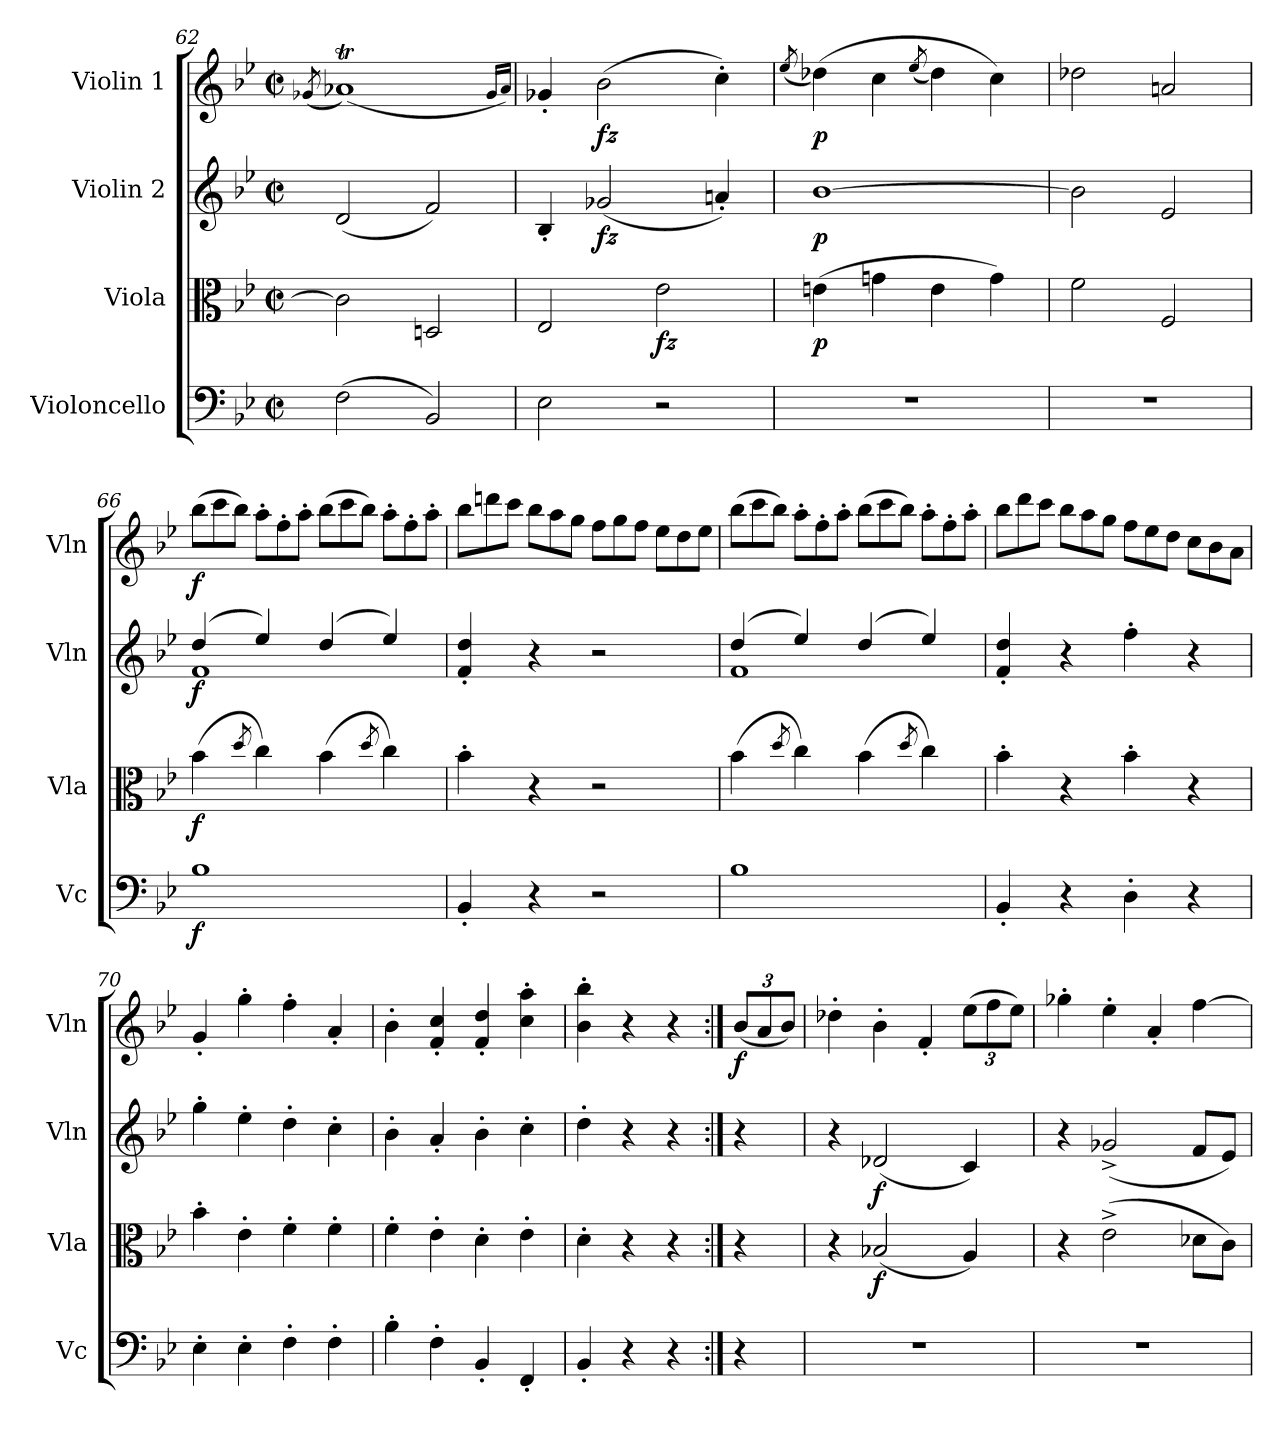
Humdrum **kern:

**kern	**dynam	**kern	**dynam	**kern	**dynam	**kern	**dynam
*part4	*part4	*part3	*part3	*part2	*part2	*part1	*part1
*staff4	*staff4	*staff3	*staff3	*staff2	*staff2	*staff1	*staff1
*I"Violoncello	*	*I"Viola	*	*I"Violin 2	*	*I"Violin 1	*
*I'Vc	*	*I'Vla	*	*I'Vln	*	*I'Vln	*
*clefF4	*	*clefC3	*	*clefG2	*	*clefG2	*
*k[b-e-]	*	*k[b-e-]	*	*k[b-e-]	*	*k[b-e-]	*
*M2/2	*	*M2/2	*	*M2/2	*	*M2/2	*
*met(c|)	*	*met(c|)	*	*met(c|)	*	*met(c|)	*
=62	=62	=62	=62	=62	=62	=62	=62
.	.	.	.	.	.	(8qg-X/	.
(2F\	.	2c-\]	.	(2d/	.	(1a-XT)	.
2BB-/)	.	2Dn/	.	2f/)	.	.	.
.	.	.	.	.	.	16qg-/LL	.
.	.	.	.	.	.	16qa-/JJ)	.
=63	=63	=63	=63	=63	=63	=63	=63
2E-\	.	2E-/	.	4B-'/	.	4g-X'/	.
!	!	!	!	!	!LO:DY:b	!	!LO:DY:b
.	.	.	.	(2g-X/	fz	(2b-\	fz
!	!	!	!LO:DY:b	!	!	!	!
2r	.	2e-\	fz	.	.	.	.
.	.	.	.	4an'/)	.	4cc'\)	.
!!LO:PB:g=z
=64	=64	=64	=64	=64	=64	=64	=64
.	.	.	.	.	.	(8qee-/	.
!	!	!	!LO:DY:b	!	!LO:DY:b	!	!LO:DY:b
1r	.	(4en\	p	[1b-	p	(4dd-X\)	p
.	.	4gn\	.	.	.	4cc\	.
.	.	.	.	.	.	(8qee-/	.
.	.	4e\	.	.	.	4dd-\)	.
.	.	4g\)	.	.	.	4cc\)	.
=65	=65	=65	=65	=65	=65	=65	=65
1r	.	2f\	.	2b-\]	.	2dd-X\	.
.	.	2F/	.	2e-/	.	2an/	.
=66	=66	=66	=66	=66	=66	=66	=66
*	*	*	*	*^	*	*	*
*	*	*	*	*	*	*	*Xtuplet	*
!	!LO:DY:b	!	!LO:DY:b	!	!	!LO:DY:b	!	!LO:DY:b
1B-	f	(<4b-\	f	(4dd/	1f	f	(12bb-\L	f
.	.	.	.	.	.	.	12ccc\	.
.	.	.	.	.	.	.	12bb-\J)	.
.	.	8qdd/	.	.	.	.	.	.
.	.	4cc\)	.	4ee-/)	.	.	12aa'\L	.
.	.	.	.	.	.	.	12ff'\	.
.	.	.	.	.	.	.	12aa'\J	.
.	.	(<4b-\	.	(4dd/	.	.	(12bb-\L	.
.	.	.	.	.	.	.	12ccc\	.
.	.	.	.	.	.	.	12bb-\J)	.
.	.	8qdd/	.	.	.	.	.	.
.	.	4cc\)	.	4ee-/)	.	.	12aa'\L	.
.	.	.	.	.	.	.	12ff'\	.
.	.	.	.	.	.	.	12aa'\J	.
*	*	*	*	*v	*v	*	*	*
=67	=67	=67	=67	=67	=67	=67	=67
4BB-'/	.	4b-'\	.	4f/' 4dd/'	.	12bb-\L	.
.	.	.	.	.	.	12dddn\	.
.	.	.	.	.	.	12ccc\J	.
4r	.	4r	.	4r	.	12bb-\L	.
.	.	.	.	.	.	12aa\	.
.	.	.	.	.	.	12gg\J	.
2r	.	2r	.	2r	.	12ff\L	.
.	.	.	.	.	.	12gg\	.
.	.	.	.	.	.	12ff\J	.
.	.	.	.	.	.	12ee-\L	.
.	.	.	.	.	.	12dd\	.
.	.	.	.	.	.	12ee-\J	.
!!LO:LB:g=z
=68	=68	=68	=68	=68	=68	=68	=68
*	*	*	*	*^	*	*	*
1B-	.	(<4b-\	.	(4dd/	1f	.	(12bb-\L	.
.	.	.	.	.	.	.	12ccc\	.
.	.	.	.	.	.	.	12bb-\J)	.
.	.	8qdd/	.	.	.	.	.	.
.	.	4cc\)	.	4ee-/)	.	.	12aa'\L	.
.	.	.	.	.	.	.	12ff'\	.
.	.	.	.	.	.	.	12aa'\J	.
.	.	(<4b-\	.	(4dd/	.	.	(12bb-\L	.
.	.	.	.	.	.	.	12ccc\	.
.	.	.	.	.	.	.	12bb-\J)	.
.	.	8qdd/	.	.	.	.	.	.
.	.	4cc\)	.	4ee-/)	.	.	12aa'\L	.
.	.	.	.	.	.	.	12ff'\	.
.	.	.	.	.	.	.	12aa'\J	.
*	*	*	*	*v	*v	*	*	*
=69	=69	=69	=69	=69	=69	=69	=69
4BB-'/	.	4b-'\	.	4f/' 4dd/'	.	12bb-\L	.
.	.	.	.	.	.	12ddd\	.
.	.	.	.	.	.	12ccc\J	.
4r	.	4r	.	4r	.	12bb-\L	.
.	.	.	.	.	.	12aa\	.
.	.	.	.	.	.	12gg\J	.
4D'\	.	4b-'\	.	4ff'\	.	12ff\L	.
.	.	.	.	.	.	12ee-\	.
.	.	.	.	.	.	12dd\J	.
4r	.	4r	.	4r	.	12cc\L	.
.	.	.	.	.	.	12b-\	.
.	.	.	.	.	.	12a\J	.
=70	=70	=70	=70	=70	=70	=70	=70
4E-'\	.	4b-'\	.	4gg'\	.	4g'/	.
4E-'\	.	4e-'\	.	4ee-'\	.	4gg'\	.
4F'\	.	4f'\	.	4dd'\	.	4ff'\	.
4F'\	.	4f'\	.	4cc'\	.	4a'/	.
=71	=71	=71	=71	=71	=71	=71	=71
4B-'\	.	4f'\	.	4b-'\	.	4b-'\	.
4F'\	.	4e-'\	.	4a'/	.	4f/' 4cc/'	.
4BB-'/	.	4d'\	.	4b-'\	.	4f/' 4dd/'	.
4FF'/	.	4e-'\	.	4cc'\	.	4cc\' 4aa\'	.
=72	=72	=72	=72	=72	=72	=72	=72
4BB-'/	.	4d'\	.	4dd'\	.	4b-\' 4bb-\'	.
4r	.	4r	.	4r	.	4r	.
4r	.	4r	.	4r	.	4r	.
!!LO:LB:g=z
=72X1:|!	=72X1:|!	=72X1:|!	=72X1:|!	=72X1:|!	=72X1:|!	=72X1:|!	=72X1:|!
*	*	*	*	*	*	*tuplet	*
*	*	*	*	*	*	*Xbrackettup	*
!	!	!	!	!	!	!	!LO:DY:b
4r	.	4r	.	4r	.	(12b-/L	f
.	.	.	.	.	.	12a/	.
.	.	.	.	.	.	12b-/J)	.
=73	=73	=73	=73	=73	=73	=73	=73
1r	.	4r	.	4r	.	4dd-X'\	.
!	!	!	!LO:DY:b	!	!LO:DY:b	!	!
.	.	(2B-X/	f	(2d-X/	f	4b-'\	.
.	.	.	.	.	.	4f'/	.
.	.	4A/)	.	4c/)	.	(12ee-\L	.
.	.	.	.	.	.	12ff\	.
.	.	.	.	.	.	12ee-\J)	.
=74	=74	=74	=74	=74	=74	=74	=74
1r	.	4r	.	4r	.	4gg-X'\	.
.	.	(2e-^\	.	(2g-X^>/	.	4ee-'\	.
.	.	.	.	.	.	4a'/	.
.	.	8d-X\L	.	8f/L	.	[4ff\	.
.	.	8c\J)	.	8e-/J)	.	.	.
=	=	=	=	=	=	=	=
*-	*-	*-	*-	*-	*-	*-	*-
